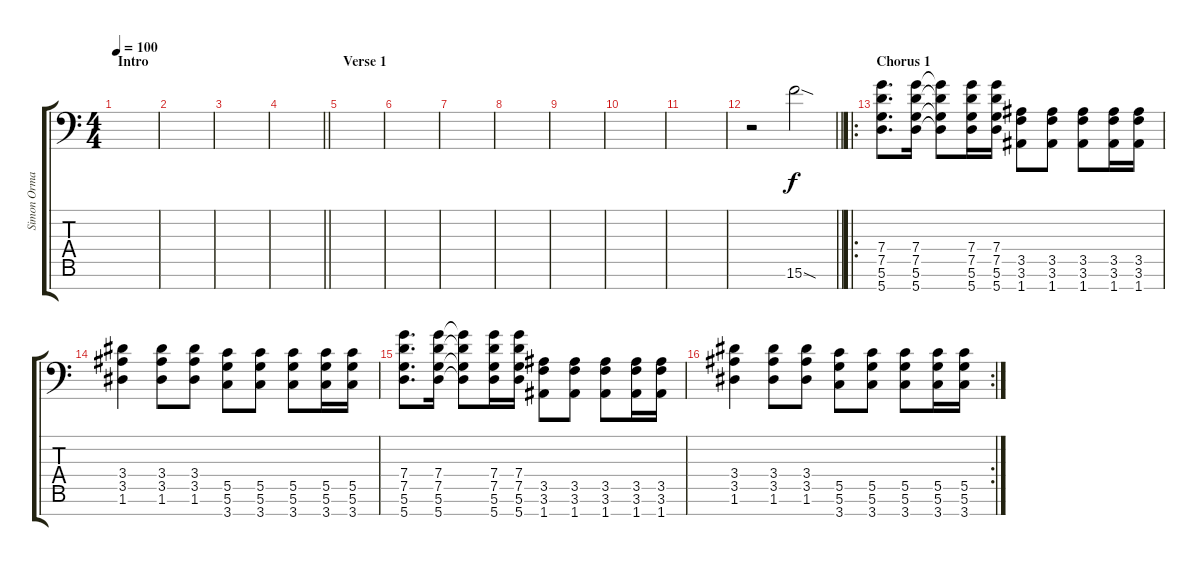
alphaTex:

\track ("Simon Ormandy | Gtr. 2" "Simon Orma") {instrument overdrivenguitar}
\staff {score tabs}
\tuning (D4 A3 F3 C3 G2 D2 A1) {hide}
\ts (4 4)
\section ("" "Intro")
\tempo 100
\clef f4
\ks c
|
|
|
\barLineRight lightlight
|
\section ("" "Verse 1")
|
|
|
|
|
|
|
\barLineRight lightlight
r.2 15.6{sod}.2 |
\ro
\section ("" "Chorus 1")
(7.4 7.5 5.6 5.7).8{d} (7.4 7.5 5.6 5.7).16 (7.4{t} 7.5{t} 5.6{t} 5.7{t}).8 (7.4 7.5 5.6 5.7).16 (7.4 7.5 5.6 5.7).16 (3.5 3.6 1.7).8 (3.5 3.6 1.7).8 (3.5 3.6 1.7).8 (3.5 3.6 1.7).16 (3.5 3.6 1.7).16 |
(3.4 3.5 1.6).4 (3.4 3.5 1.6).8 (3.4 3.5 1.6).8 (5.5 5.6 3.7).8 (5.5 5.6 3.7).8 (5.5 5.6 3.7).8 (5.5 5.6 3.7).16 (5.5 5.6 3.7).16 |
(7.4 7.5 5.6 5.7).8{d} (7.4 7.5 5.6 5.7).16 (7.4{t} 7.5{t} 5.6{t} 5.7{t}).8 (7.4 7.5 5.6 5.7).16 (7.4 7.5 5.6 5.7).16 (3.5 3.6 1.7).8 (3.5 3.6 1.7).8 (3.5 3.6 1.7).8 (3.5 3.6 1.7).16 (3.5 3.6 1.7).16 |
\rc 2
(3.4 3.5 1.6).4 (3.4 3.5 1.6).8 (3.4 3.5 1.6).8 (5.5 5.6 3.7).8 (5.5 5.6 3.7).8 (5.5 5.6 3.7).8 (5.5 5.6 3.7).16 (5.5 5.6 3.7).16
